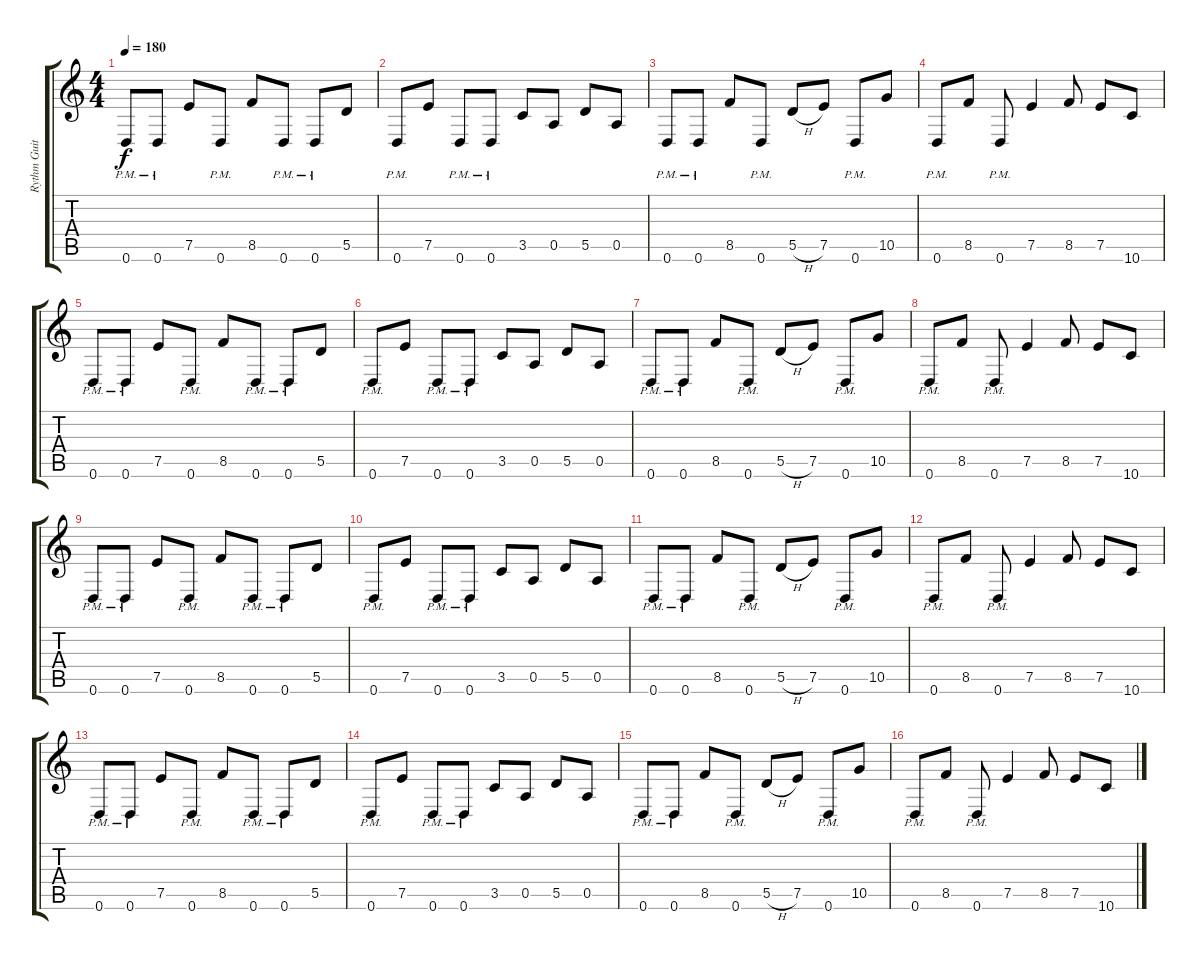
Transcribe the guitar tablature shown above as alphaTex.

\track ("Rythm Guitar" "Rythm Guit") {instrument distortionguitar}
\staff {score tabs}
\tuning (E4 B3 G3 D3 A2 D2) {hide}
\ts (4 4)
\tempo 180
\clef g2
\ks c
0.6{pm}.8{dy f} 0.6{pm}.8 7.5.8 0.6{pm}.8 8.5.8 0.6{pm}.8 0.6{pm}.8 5.5.8 |
0.6{pm}.8 7.5.8 0.6{pm}.8 0.6{pm}.8 3.5.8 0.5.8 5.5.8 0.5.8 |
0.6{pm}.8 0.6{pm}.8 8.5.8 0.6{pm}.8 5.5{h}.8 7.5.8 0.6{pm}.8 10.5.8 |
0.6{pm}.8 8.5.8 0.6{pm}.8 7.5.4 8.5.8 7.5.8 10.6.8 |
0.6{pm}.8 0.6{pm}.8 7.5.8 0.6{pm}.8 8.5.8 0.6{pm}.8 0.6{pm}.8 5.5.8 |
0.6{pm}.8 7.5.8 0.6{pm}.8 0.6{pm}.8 3.5.8 0.5.8 5.5.8 0.5.8 |
0.6{pm}.8 0.6{pm}.8 8.5.8 0.6{pm}.8 5.5{h}.8 7.5.8 0.6{pm}.8 10.5.8 |
0.6{pm}.8 8.5.8 0.6{pm}.8 7.5.4 8.5.8 7.5.8 10.6.8 |
0.6{pm}.8 0.6{pm}.8 7.5.8 0.6{pm}.8 8.5.8 0.6{pm}.8 0.6{pm}.8 5.5.8 |
0.6{pm}.8 7.5.8 0.6{pm}.8 0.6{pm}.8 3.5.8 0.5.8 5.5.8 0.5.8 |
0.6{pm}.8 0.6{pm}.8 8.5.8 0.6{pm}.8 5.5{h}.8 7.5.8 0.6{pm}.8 10.5.8 |
0.6{pm}.8 8.5.8 0.6{pm}.8 7.5.4 8.5.8 7.5.8 10.6.8 |
0.6{pm}.8 0.6{pm}.8 7.5.8 0.6{pm}.8 8.5.8 0.6{pm}.8 0.6{pm}.8 5.5.8 |
0.6{pm}.8 7.5.8 0.6{pm}.8 0.6{pm}.8 3.5.8 0.5.8 5.5.8 0.5.8 |
0.6{pm}.8 0.6{pm}.8 8.5.8 0.6{pm}.8 5.5{h}.8 7.5.8 0.6{pm}.8 10.5.8 |
0.6{pm}.8 8.5.8 0.6{pm}.8 7.5.4 8.5.8 7.5.8 10.6.8
